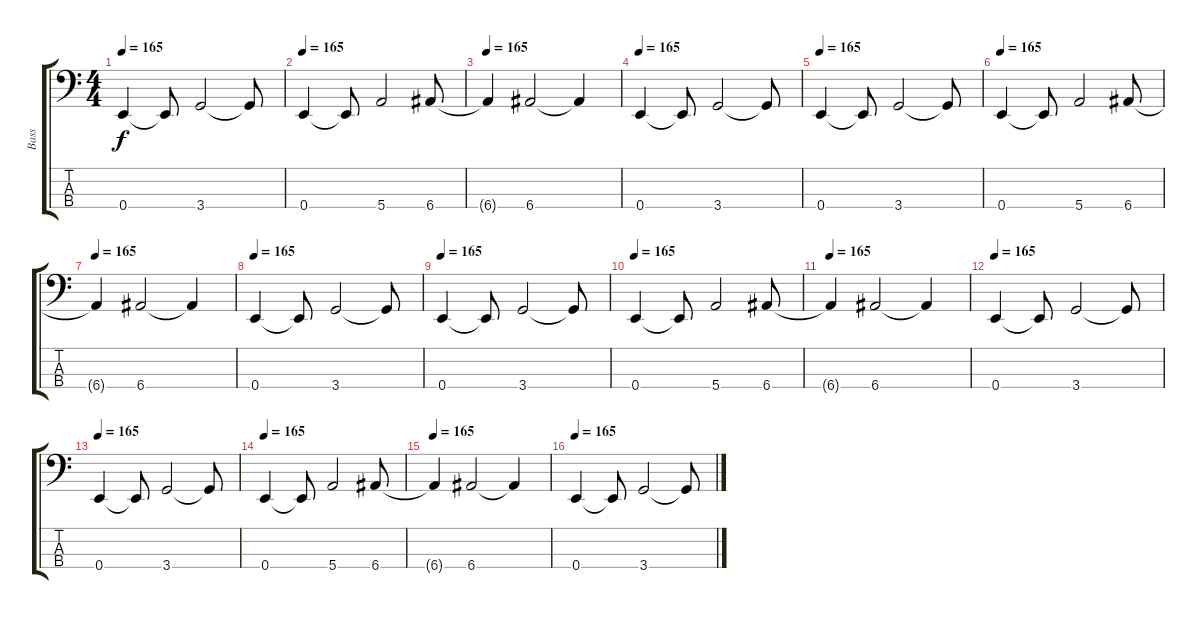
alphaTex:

\track ("Bass" "Bass") {instrument electricbassfinger}
\staff {score tabs}
\tuning (G2 D2 A1 E1) {hide}
\ts (4 4)
\tempo 165
\clef f4
\ks c
0.4.4{dy f} 0.4{t}.8 3.4.2 3.4{t}.8 |
\tempo 165
0.4.4 0.4{t}.8 5.4.2 6.4.8 |
\tempo 165
6.4{t}.4 6.4.2 6.4{t}.4 |
\tempo 165
0.4.4 0.4{t}.8 3.4.2 3.4{t}.8 |
\tempo 165
0.4.4 0.4{t}.8 3.4.2 3.4{t}.8 |
\tempo 165
0.4.4 0.4{t}.8 5.4.2 6.4.8 |
\tempo 165
6.4{t}.4 6.4.2 6.4{t}.4 |
\tempo 165
0.4.4 0.4{t}.8 3.4.2 3.4{t}.8 |
\tempo 165
0.4.4 0.4{t}.8 3.4.2 3.4{t}.8 |
\tempo 165
0.4.4 0.4{t}.8 5.4.2 6.4.8 |
\tempo 165
6.4{t}.4 6.4.2 6.4{t}.4 |
\tempo 165
0.4.4 0.4{t}.8 3.4.2 3.4{t}.8 |
\tempo 165
0.4.4 0.4{t}.8 3.4.2 3.4{t}.8 |
\tempo 165
0.4.4 0.4{t}.8 5.4.2 6.4.8 |
\tempo 165
6.4{t}.4 6.4.2 6.4{t}.4 |
\tempo 165
0.4.4 0.4{t}.8 3.4.2 3.4{t}.8
